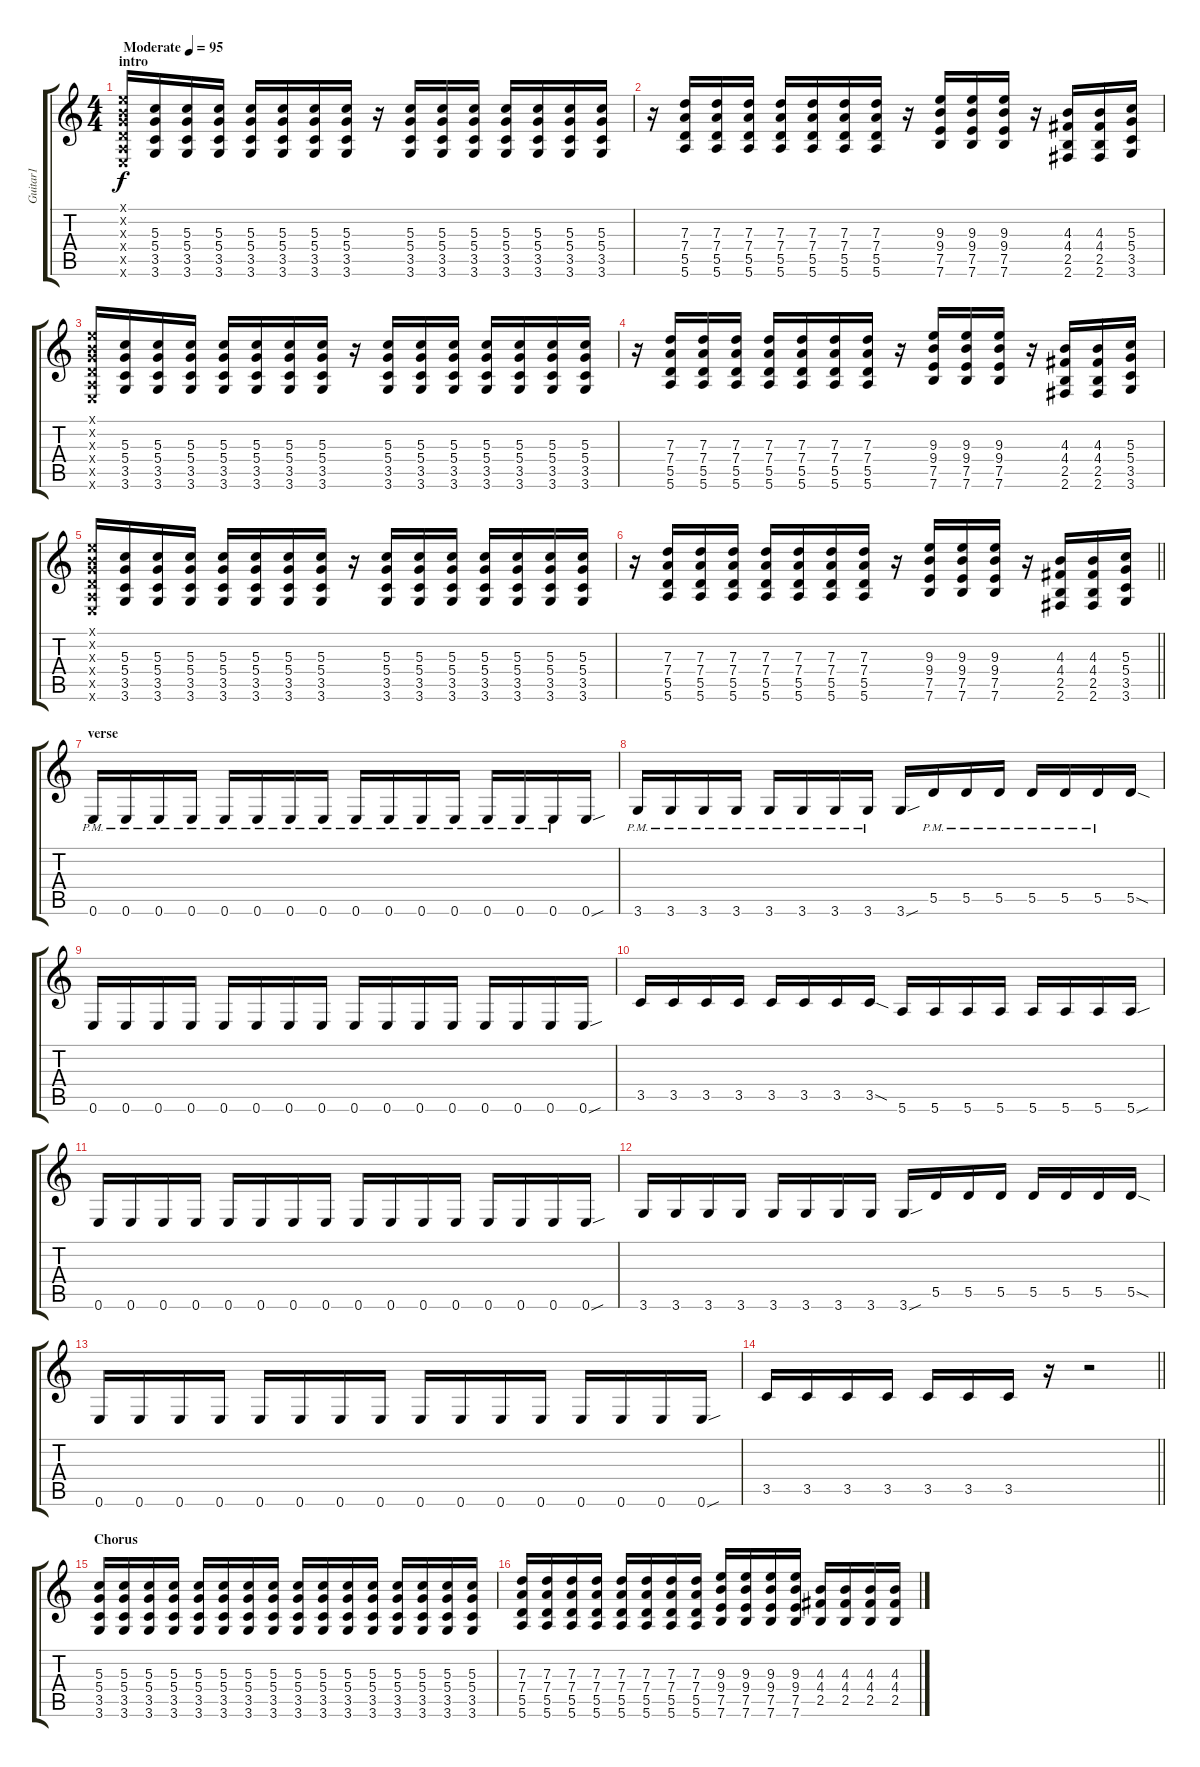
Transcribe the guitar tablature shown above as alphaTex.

\track ("Guitar1" "Guitar1") {instrument distortionguitar}
\staff {score tabs}
\tuning (E4 B3 G3 D3 A2 E2) {hide}
\ts (4 4)
\section ("" "intro")
\tempo (95 "Moderate")
\clef g2
\ks c
(0.1{x} 0.2{x} 0.3{x} 0.4{x} 0.5{x} 0.6{x}).16{dy f instrument distortionguitar} (5.3 5.4 3.5 3.6).16 (5.3 5.4 3.5 3.6).16 (5.3 5.4 3.5 3.6).16 (5.3 5.4 3.5 3.6).16 (5.3 5.4 3.5 3.6).16 (5.3 5.4 3.5 3.6).16 (5.3 5.4 3.5 3.6).16 r.16 (5.3 5.4 3.5 3.6).16 (5.3 5.4 3.5 3.6).16 (5.3 5.4 3.5 3.6).16 (5.3 5.4 3.5 3.6).16 (5.3 5.4 3.5 3.6).16 (5.3 5.4 3.5 3.6).16 (5.3 5.4 3.5 3.6).16 |
r.16 (7.3 7.4 5.5 5.6).16 (7.3 7.4 5.5 5.6).16 (7.3 7.4 5.5 5.6).16 (7.3 7.4 5.5 5.6).16 (7.3 7.4 5.5 5.6).16 (7.3 7.4 5.5 5.6).16 (7.3 7.4 5.5 5.6).16 r.16 (9.3 9.4 7.5 7.6).16 (9.3 9.4 7.5 7.6).16 (9.3 9.4 7.5 7.6).16 r.16 (4.3 4.4 2.5 2.6).16 (4.3 4.4 2.5 2.6).16 (5.3 5.4 3.5 3.6).16 |
(0.1{x} 0.2{x} 0.3{x} 0.4{x} 0.5{x} 0.6{x}).16 (5.3 5.4 3.5 3.6).16 (5.3 5.4 3.5 3.6).16 (5.3 5.4 3.5 3.6).16 (5.3 5.4 3.5 3.6).16 (5.3 5.4 3.5 3.6).16 (5.3 5.4 3.5 3.6).16 (5.3 5.4 3.5 3.6).16 r.16 (5.3 5.4 3.5 3.6).16 (5.3 5.4 3.5 3.6).16 (5.3 5.4 3.5 3.6).16 (5.3 5.4 3.5 3.6).16 (5.3 5.4 3.5 3.6).16 (5.3 5.4 3.5 3.6).16 (5.3 5.4 3.5 3.6).16 |
r.16 (7.3 7.4 5.5 5.6).16 (7.3 7.4 5.5 5.6).16 (7.3 7.4 5.5 5.6).16 (7.3 7.4 5.5 5.6).16 (7.3 7.4 5.5 5.6).16 (7.3 7.4 5.5 5.6).16 (7.3 7.4 5.5 5.6).16 r.16 (9.3 9.4 7.5 7.6).16 (9.3 9.4 7.5 7.6).16 (9.3 9.4 7.5 7.6).16 r.16 (4.3 4.4 2.5 2.6).16 (4.3 4.4 2.5 2.6).16 (5.3 5.4 3.5 3.6).16 |
(0.1{x} 0.2{x} 0.3{x} 0.4{x} 0.5{x} 0.6{x}).16 (5.3 5.4 3.5 3.6).16 (5.3 5.4 3.5 3.6).16 (5.3 5.4 3.5 3.6).16 (5.3 5.4 3.5 3.6).16 (5.3 5.4 3.5 3.6).16 (5.3 5.4 3.5 3.6).16 (5.3 5.4 3.5 3.6).16 r.16 (5.3 5.4 3.5 3.6).16 (5.3 5.4 3.5 3.6).16 (5.3 5.4 3.5 3.6).16 (5.3 5.4 3.5 3.6).16 (5.3 5.4 3.5 3.6).16 (5.3 5.4 3.5 3.6).16 (5.3 5.4 3.5 3.6).16 |
\barLineRight lightlight
r.16 (7.3 7.4 5.5 5.6).16 (7.3 7.4 5.5 5.6).16 (7.3 7.4 5.5 5.6).16 (7.3 7.4 5.5 5.6).16 (7.3 7.4 5.5 5.6).16 (7.3 7.4 5.5 5.6).16 (7.3 7.4 5.5 5.6).16 r.16 (9.3 9.4 7.5 7.6).16 (9.3 9.4 7.5 7.6).16 (9.3 9.4 7.5 7.6).16 r.16 (4.3 4.4 2.5 2.6).16 (4.3 4.4 2.5 2.6).16 (5.3 5.4 3.5 3.6).16 |
\section ("" "verse")
0.6{pm}.16 0.6{pm}.16 0.6{pm}.16 0.6{pm}.16 0.6{pm}.16 0.6{pm}.16 0.6{pm}.16 0.6{pm}.16 0.6{pm}.16 0.6{pm}.16 0.6{pm}.16 0.6{pm}.16 0.6{pm}.16 0.6{pm}.16 0.6{pm}.16 0.6{sou}.16 |
3.6{pm}.16 3.6{pm}.16 3.6{pm}.16 3.6{pm}.16 3.6{pm}.16 3.6{pm}.16 3.6{pm}.16 3.6{pm}.16 3.6{sou}.16 5.5{pm}.16 5.5{pm}.16 5.5{pm}.16 5.5{pm}.16 5.5{pm}.16 5.5{pm}.16 5.5{sod}.16 |
0.6.16 0.6.16 0.6.16 0.6.16 0.6.16 0.6.16 0.6.16 0.6.16 0.6.16 0.6.16 0.6.16 0.6.16 0.6.16 0.6.16 0.6.16 0.6{sou}.16 |
3.5.16 3.5.16 3.5.16 3.5.16 3.5.16 3.5.16 3.5.16 3.5{sod}.16 5.6.16 5.6.16 5.6.16 5.6.16 5.6.16 5.6.16 5.6.16 5.6{sou}.16 |
0.6.16 0.6.16 0.6.16 0.6.16 0.6.16 0.6.16 0.6.16 0.6.16 0.6.16 0.6.16 0.6.16 0.6.16 0.6.16 0.6.16 0.6.16 0.6{sou}.16 |
3.6.16 3.6.16 3.6.16 3.6.16 3.6.16 3.6.16 3.6.16 3.6.16 3.6{sou}.16 5.5.16 5.5.16 5.5.16 5.5.16 5.5.16 5.5.16 5.5{sod}.16 |
0.6.16 0.6.16 0.6.16 0.6.16 0.6.16 0.6.16 0.6.16 0.6.16 0.6.16 0.6.16 0.6.16 0.6.16 0.6.16 0.6.16 0.6.16 0.6{sou}.16 |
\barLineRight lightlight
3.5.16 3.5.16 3.5.16 3.5.16 3.5.16 3.5.16 3.5.16 r.16 r.2 |
\section ("" "Chorus")
(5.3 5.4 3.5 3.6).16 (5.3 5.4 3.5 3.6).16 (5.3 5.4 3.5 3.6).16 (5.3 5.4 3.5 3.6).16 (5.3 5.4 3.5 3.6).16 (5.3 5.4 3.5 3.6).16 (5.3 5.4 3.5 3.6).16 (5.3 5.4 3.5 3.6).16 (5.3 5.4 3.5 3.6).16 (5.3 5.4 3.5 3.6).16 (5.3 5.4 3.5 3.6).16 (5.3 5.4 3.5 3.6).16 (5.3 5.4 3.5 3.6).16 (5.3 5.4 3.5 3.6).16 (5.3 5.4 3.5 3.6).16 (5.3 5.4 3.5 3.6).16 |
(7.3 7.4 5.5 5.6).16 (7.3 7.4 5.5 5.6).16 (7.3 7.4 5.5 5.6).16 (7.3 7.4 5.5 5.6).16 (7.3 7.4 5.5 5.6).16 (7.3 7.4 5.5 5.6).16 (7.3 7.4 5.5 5.6).16 (7.3 7.4 5.5 5.6).16 (9.3 9.4 7.5 7.6).16 (9.3 9.4 7.5 7.6).16 (9.3 9.4 7.5 7.6).16 (9.3 9.4 7.5 7.6).16 (4.3 4.4 2.5).16 (4.3 4.4 2.5).16 (4.3 4.4 2.5).16 (4.3 4.4 2.5).16
